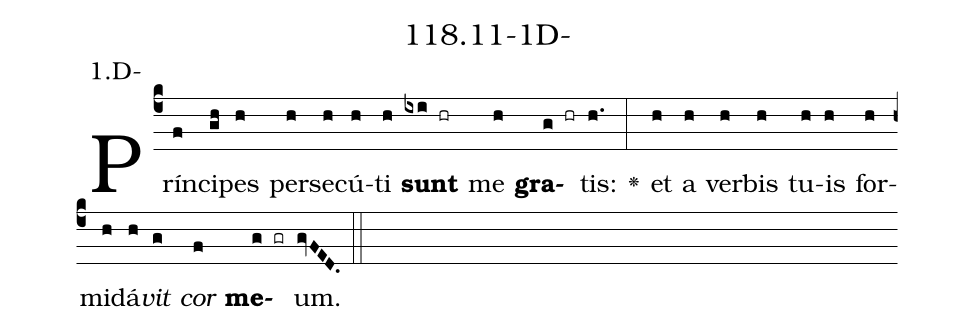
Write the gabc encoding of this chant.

name: 118.11-1D-;
annotation: 1.D-;
%%
(c4)Prín(f)ci(gh)pes(h) per(h)se(h)cú(h)ti(h) <b>sunt</b>(ixi hr) me(h) <b>gra</b>(g hr)tis:(h.) <v>\greheightstar</v>(:) et(h) a(h) ver(h)bis(h) tu(h)is(h) for(h)mi(h)dá(h)<i>vit</i>(g) <i>cor</i>(f) <b>me</b>(g gr)um.(gvFED.) (::)


%E(h) u(h) o(g) u(f) a(g) e.(gvFED.) (::)
